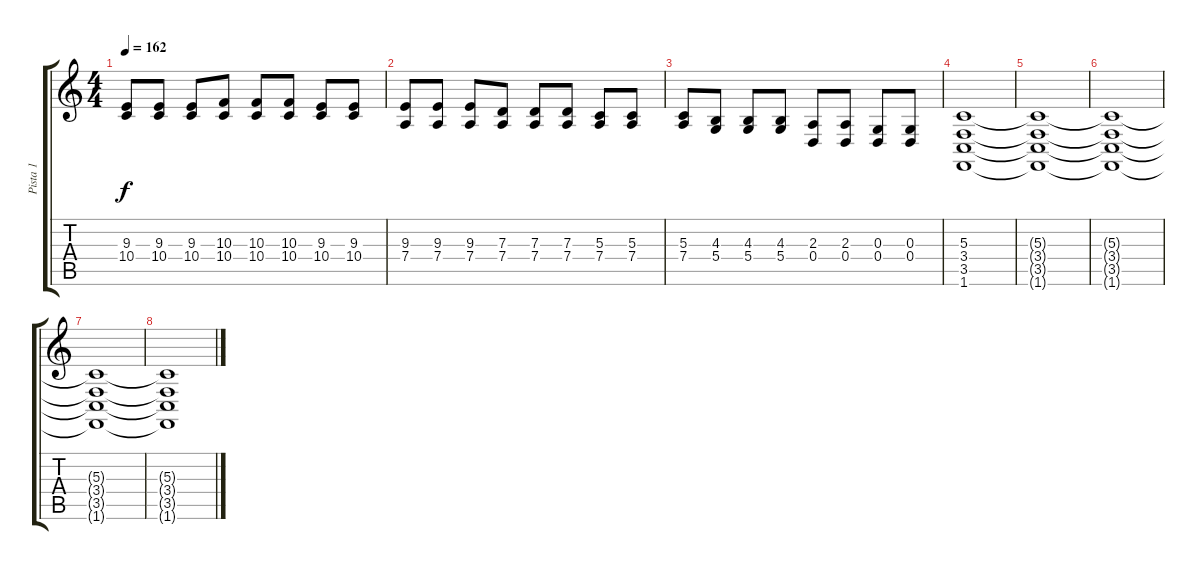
\track ("Pista 1" "Pista 1") {instrument lead5charang}
\staff {score tabs}
\tuning (E4 B3 G3 D3 A2 E2) {hide}
\ts (4 4)
\tempo 162
\clef g2
\ks c
(9.3 10.4).8{dy f} (9.3 10.4).8 (9.3 10.4).8 (10.3 10.4).8 (10.3 10.4).8 (10.3 10.4).8 (9.3 10.4).8 (9.3 10.4).8 |
(9.3 7.4).8 (9.3 7.4).8 (9.3 7.4).8 (7.3 7.4).8 (7.3 7.4).8 (7.3 7.4).8 (5.3 7.4).8 (5.3 7.4).8 |
(5.3 7.4).8 (4.3 5.4).8 (4.3 5.4).8 (4.3 5.4).8 (2.3 0.4).8 (2.3 0.4).8 (0.3 0.4).8 (0.3 0.4).8 |
(5.3 3.4 3.5 1.6).1 |
(5.3{t} 3.4{t} 3.5{t} 1.6{t}).1 |
(5.3{t} 3.4{t} 3.5{t} 1.6{t}).1 |
(5.3{t} 3.4{t} 3.5{t} 1.6{t}).1 |
(5.3{t} 3.4{t} 3.5{t} 1.6{t}).1
